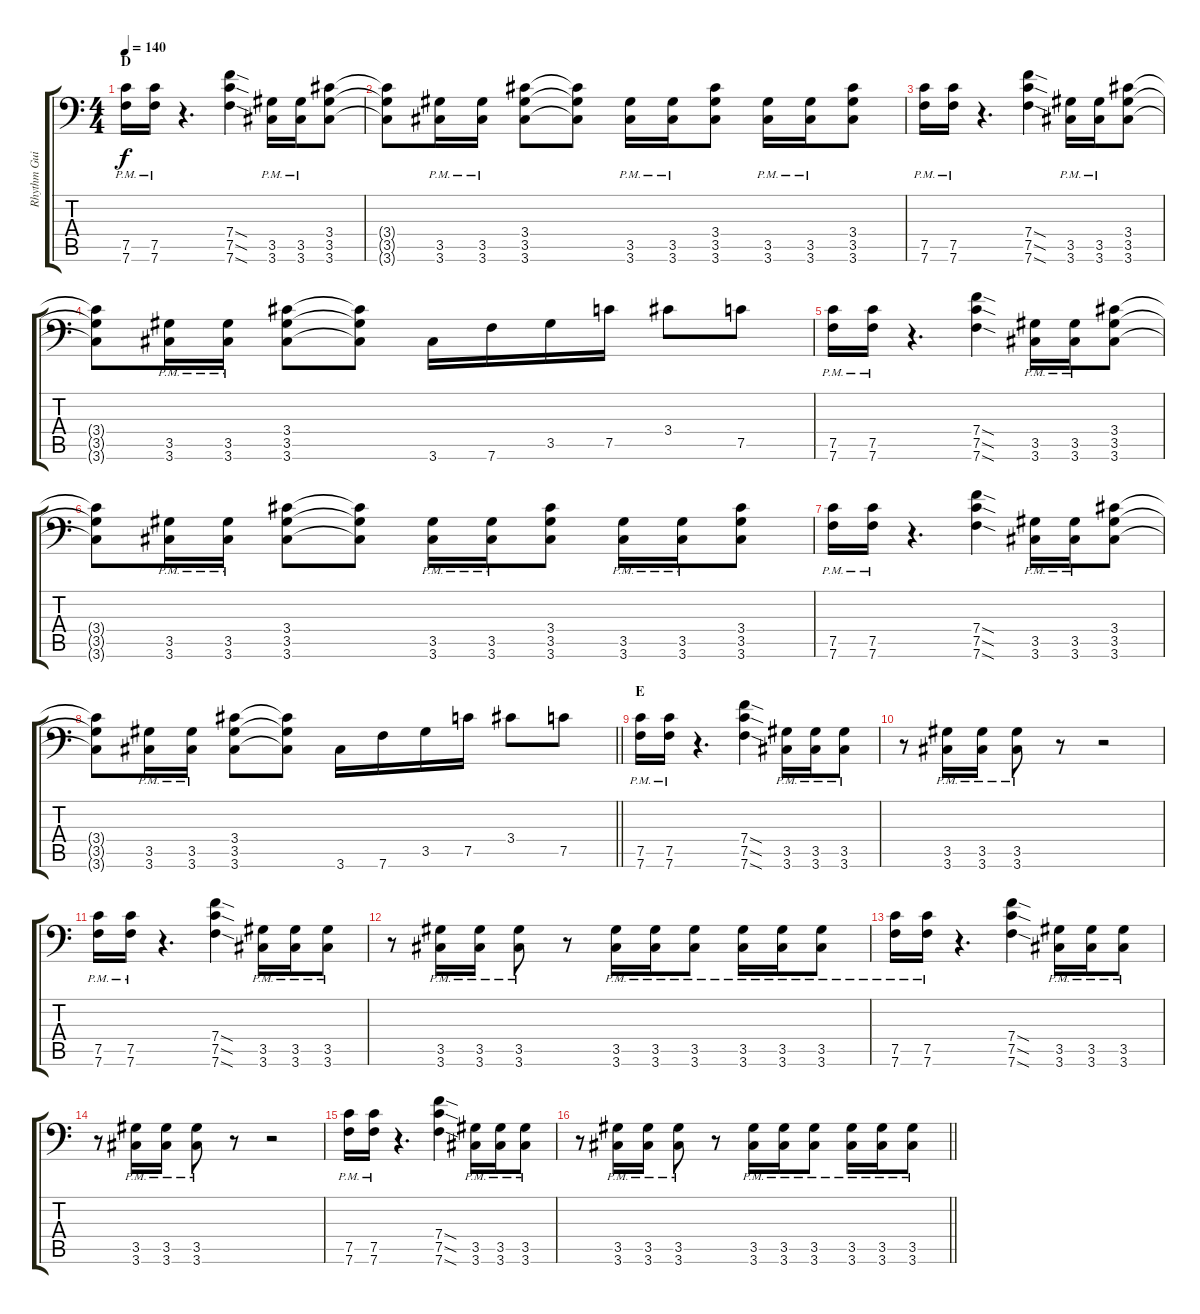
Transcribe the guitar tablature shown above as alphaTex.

\track ("Rhythm Guitar: Chris Di Carlo" "Rhythm Gui") {instrument distortionguitar}
\staff {score tabs}
\tuning (C4 G3 Eb3 Bb2 F2 Bb1) {hide}
\ts (4 4)
\section ("" "D")
\tempo 140
\clef f4
\ks c
(7.5{pm} 7.6{pm}).16{dy f} (7.5{pm} 7.6{pm}).16 r.4{d} (7.4{sod} 7.5{sod} 7.6{sod}).4 (3.5{pm} 3.6{pm}).16 (3.5{pm} 3.6{pm}).16 (3.4 3.5 3.6).8 |
(3.4{t} 3.5{t} 3.6{t}).8 (3.5{pm} 3.6{pm}).16 (3.5{pm} 3.6{pm}).16 (3.4 3.5 3.6).8 (3.4{t} 3.5{t} 3.6{t}).8 (3.5{pm} 3.6{pm}).16 (3.5{pm} 3.6{pm}).16 (3.4 3.5 3.6).8 (3.5{pm} 3.6{pm}).16 (3.5{pm} 3.6{pm}).16 (3.4 3.5 3.6).8 |
(7.5{pm} 7.6{pm}).16 (7.5{pm} 7.6{pm}).16 r.4{d} (7.4{sod} 7.5{sod} 7.6{sod}).4 (3.5{pm} 3.6{pm}).16 (3.5{pm} 3.6{pm}).16 (3.4 3.5 3.6).8 |
(3.4{t} 3.5{t} 3.6{t}).8 (3.5{pm} 3.6{pm}).16 (3.5{pm} 3.6{pm}).16 (3.4 3.5 3.6).8 (3.4{t} 3.5{t} 3.6{t}).8 3.6.16 7.6.16 3.5.16 7.5.16 3.4.8 7.5.8 |
(7.5{pm} 7.6{pm}).16 (7.5{pm} 7.6{pm}).16 r.4{d} (7.4{sod} 7.5{sod} 7.6{sod}).4 (3.5{pm} 3.6{pm}).16 (3.5{pm} 3.6{pm}).16 (3.4 3.5 3.6).8 |
(3.4{t} 3.5{t} 3.6{t}).8 (3.5{pm} 3.6{pm}).16 (3.5{pm} 3.6{pm}).16 (3.4 3.5 3.6).8 (3.4{t} 3.5{t} 3.6{t}).8 (3.5{pm} 3.6{pm}).16 (3.5{pm} 3.6{pm}).16 (3.4 3.5 3.6).8 (3.5{pm} 3.6{pm}).16 (3.5{pm} 3.6{pm}).16 (3.4 3.5 3.6).8 |
(7.5{pm} 7.6{pm}).16 (7.5{pm} 7.6{pm}).16 r.4{d} (7.4{sod} 7.5{sod} 7.6{sod}).4 (3.5{pm} 3.6{pm}).16 (3.5{pm} 3.6{pm}).16 (3.4 3.5 3.6).8 |
\barLineRight lightlight
(3.4{t} 3.5{t} 3.6{t}).8 (3.5{pm} 3.6{pm}).16 (3.5{pm} 3.6{pm}).16 (3.4 3.5 3.6).8 (3.4{t} 3.5{t} 3.6{t}).8 3.6.16 7.6.16 3.5.16 7.5.16 3.4.8 7.5.8 |
\section ("" "E")
(7.5{pm} 7.6{pm}).16 (7.5{pm} 7.6{pm}).16 r.4{d} (7.4{sod} 7.5{sod} 7.6{sod}).4 (3.5{pm} 3.6{pm}).16 (3.5{pm} 3.6{pm}).16 (3.5{pm} 3.6{pm}).8 |
r.8 (3.5{pm} 3.6{pm}).16 (3.5{pm} 3.6{pm}).16 (3.5{pm} 3.6{pm}).8 r.8 r.2 |
(7.5{pm} 7.6{pm}).16 (7.5{pm} 7.6{pm}).16 r.4{d} (7.4{sod} 7.5{sod} 7.6{sod}).4 (3.5{pm} 3.6{pm}).16 (3.5{pm} 3.6{pm}).16 (3.5{pm} 3.6{pm}).8 |
r.8 (3.5{pm} 3.6{pm}).16 (3.5{pm} 3.6{pm}).16 (3.5{pm} 3.6{pm}).8 r.8 (3.5{pm} 3.6{pm}).16 (3.5{pm} 3.6{pm}).16 (3.5{pm} 3.6{pm}).8 (3.5{pm} 3.6{pm}).16 (3.5{pm} 3.6{pm}).16 (3.5{pm} 3.6{pm}).8 |
(7.5{pm} 7.6{pm}).16 (7.5{pm} 7.6{pm}).16 r.4{d} (7.4{sod} 7.5{sod} 7.6{sod}).4 (3.5{pm} 3.6{pm}).16 (3.5{pm} 3.6{pm}).16 (3.5{pm} 3.6{pm}).8 |
r.8 (3.5{pm} 3.6{pm}).16 (3.5{pm} 3.6{pm}).16 (3.5{pm} 3.6{pm}).8 r.8 r.2 |
(7.5{pm} 7.6{pm}).16 (7.5{pm} 7.6{pm}).16 r.4{d} (7.4{sod} 7.5{sod} 7.6{sod}).4 (3.5{pm} 3.6{pm}).16 (3.5{pm} 3.6{pm}).16 (3.5{pm} 3.6{pm}).8 |
\barLineRight lightlight
r.8 (3.5{pm} 3.6{pm}).16 (3.5{pm} 3.6{pm}).16 (3.5{pm} 3.6{pm}).8 r.8 (3.5{pm} 3.6{pm}).16 (3.5{pm} 3.6{pm}).16 (3.5{pm} 3.6{pm}).8 (3.5{pm} 3.6{pm}).16 (3.5{pm} 3.6{pm}).16 (3.5{pm} 3.6{pm}).8
